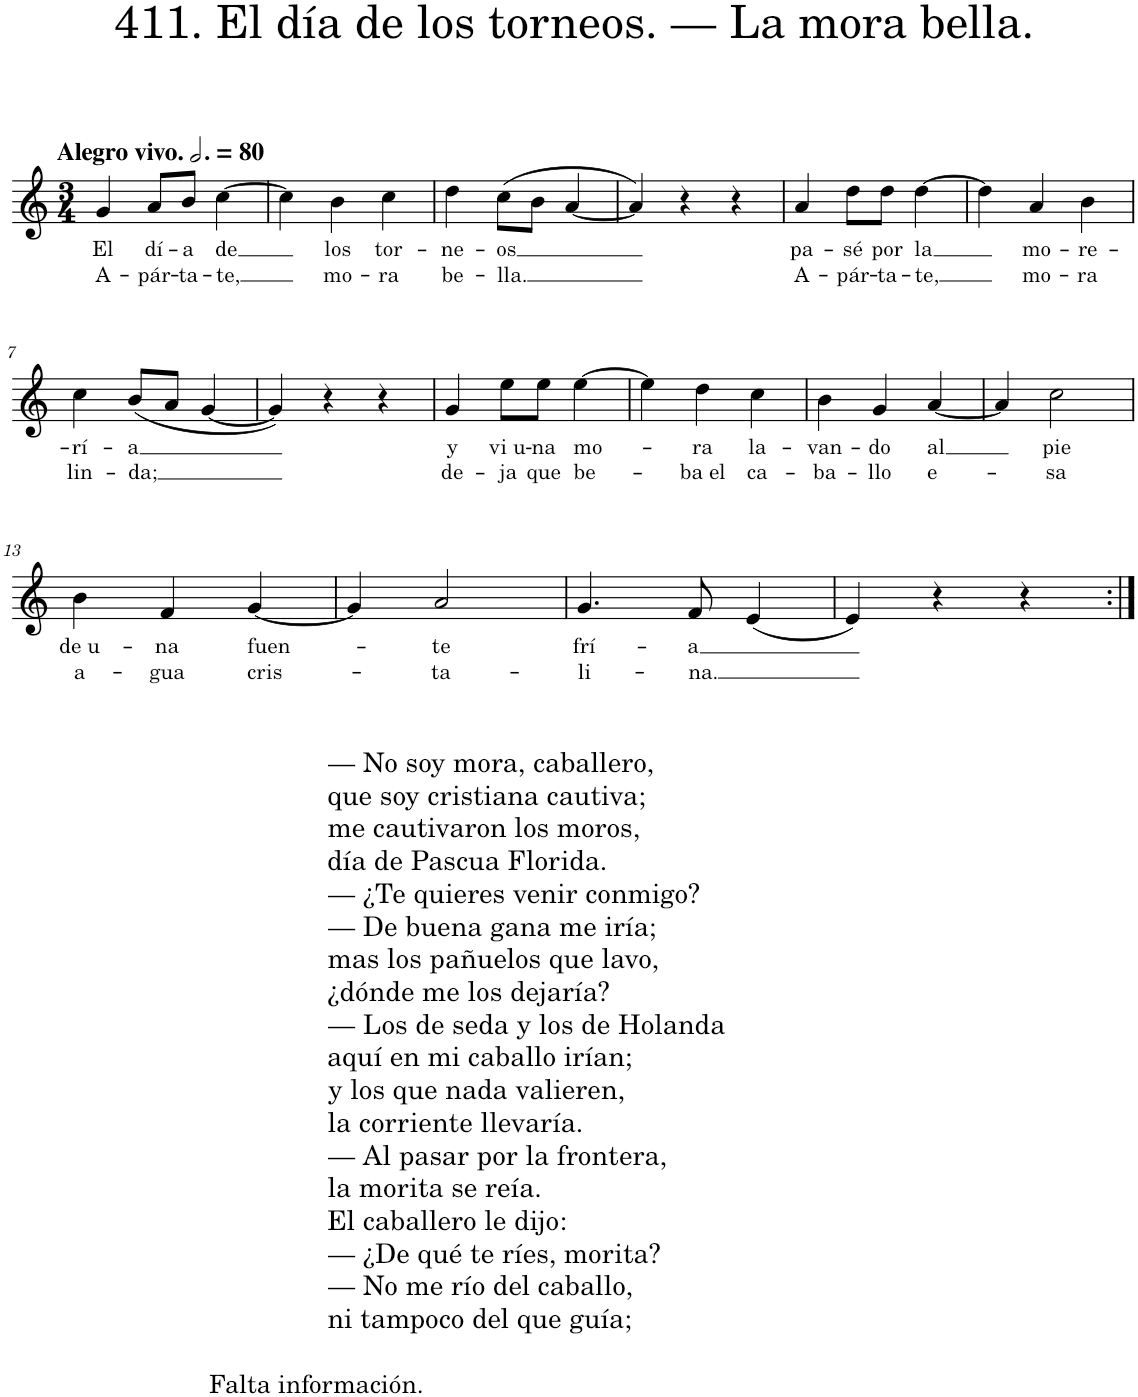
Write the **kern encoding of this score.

**kern	**text	**text
*part1	*part1	*part1
*staff1	*staff1	*staff1
*I"Piano	*	*
*I'Pno.	*	*
*clefG2	*	*
*k[]	*	*
*M3/4	*	*
*MM240	*	*
=1	=1	=1
!LO:TX:a:B:t=Alegro vivo.	!	!
!	!LO:LY:b	!LO:LY:b
4g/	El	A-
!	!LO:LY:b	!LO:LY:b
8a/L	dí-	-pár-
!	!LO:LY:b	!LO:LY:b
8b/J	-a	-ta-
!	!LO:LY:b	!LO:LY:b
[4cc\	de	-te,
=2	=2	=2
4cc\]	.	.
!	!LO:LY:b	!LO:LY:b
4b\	los	mo-
!	!LO:LY:b	!LO:LY:b
4cc\	tor-	-ra
=3	=3	=3
!	!LO:LY:b	!LO:LY:b
4dd\	-ne-	be-
!	!LO:LY:b	!LO:LY:b
(8cc\L	-os	-lla.
8b\J	.	.
[4a/	.	.
=4	=4	=4
4a/])	.	.
4r	.	.
4r	.	.
=5	=5	=5
!	!LO:LY:b	!LO:LY:b
4a/	pa-	A-
!	!LO:LY:b	!LO:LY:b
8dd\L	-sé	-pár-
!	!LO:LY:b	!LO:LY:b
8dd\J	por	-ta-
!	!LO:LY:b	!LO:LY:b
[4dd\	la	-te,
=6	=6	=6
4dd\]	.	.
!	!LO:LY:b	!LO:LY:b
4a/	mo-	mo-
!	!LO:LY:b	!LO:LY:b
4b\	-re-	-ra
!!LO:LB:g=z
=7	=7	=7
!	!LO:LY:b	!LO:LY:b
4cc\	-rí-	lin-
!	!LO:LY:b	!LO:LY:b
(8b/L	-a	-da;
8a/J	.	.
[4g/	.	.
=8	=8	=8
4g/])	.	.
4r	.	.
4r	.	.
=9	=9	=9
!	!LO:LY:b	!LO:LY:b
4g/	y	de-
!	!LO:LY:b	!LO:LY:b
8ee\L	vi u-	-ja
!	!LO:LY:b	!LO:LY:b
8ee\J	-na	que
!	!LO:LY:b	!LO:LY:b
[4ee\	mo-	be-
=10	=10	=10
4ee\]	.	.
!	!LO:LY:b	!LO:LY:b
4dd\	-ra	-ba el
!	!LO:LY:b	!LO:LY:b
4cc\	la-	ca-
=11	=11	=11
!	!LO:LY:b	!LO:LY:b
4b\	-van-	-ba-
!	!LO:LY:b	!LO:LY:b
4g/	-do	-llo
!	!LO:LY:b	!LO:LY:b
[4a/	al	e-
=12	=12	=12
4a/]	.	.
!	!LO:LY:b	!LO:LY:b
2cc\	pie	-sa
!!LO:LB:g=z
=13	=13	=13
!	!LO:LY:b	!LO:LY:b
4b\	de u-	a-
!	!LO:LY:b	!LO:LY:b
4f/	-na	-gua
!LO:TX:b:t=— No soy mora, caballero,	!	!
!LO:TX:b:t=que soy cristiana cautiva;	!	!
!LO:TX:b:t=me cautivaron los moros,	!	!
!LO:TX:b:t=día de Pascua Florida.	!	!
!LO:TX:b:t=— ¿Te quieres venir conmigo?	!	!
!LO:TX:b:t=— De buena gana me iría;	!	!
!LO:TX:b:t=mas los pañuelos que lavo,	!	!
!LO:TX:b:t=¿dónde me los dejaría?	!	!
!LO:TX:b:t=— Los de seda y los de Holanda	!	!
!LO:TX:b:t=aquí en mi caballo irían;	!	!
!LO:TX:b:t=y los que nada valieren,	!	!
!LO:TX:b:t=la corriente llevaría.	!	!
!LO:TX:b:t=— Al pasar por la frontera,	!	!
!LO:TX:b:t=la morita se reía.	!	!
!LO:TX:b:t=El caballero le dijo&colon;	!	!
!LO:TX:b:t=— ¿De qué te ríes, morita?	!	!
!LO:TX:b:t=— No me río del caballo,	!	!
!LO:TX:b:t=ni tampoco del que guía;	!	!
!	!LO:LY:b	!LO:LY:b
[4g/	fuen-	cris-
=14	=14	=14
4g/]	.	.
!LO:TX:b:t=Falta información.	!	!
!	!LO:LY:b	!LO:LY:b
2a/	-te	-ta-
=15	=15	=15
!	!LO:LY:b	!LO:LY:b
4.g/	frí-	-li-
!	!LO:LY:b	!LO:LY:b
8f/	-a	-na.
(4e/	.	.
=16	=16	=16
4e/)	.	.
4r	.	.
4r	.	.
=:|!	=:|!	=:|!
*-	*-	*-
